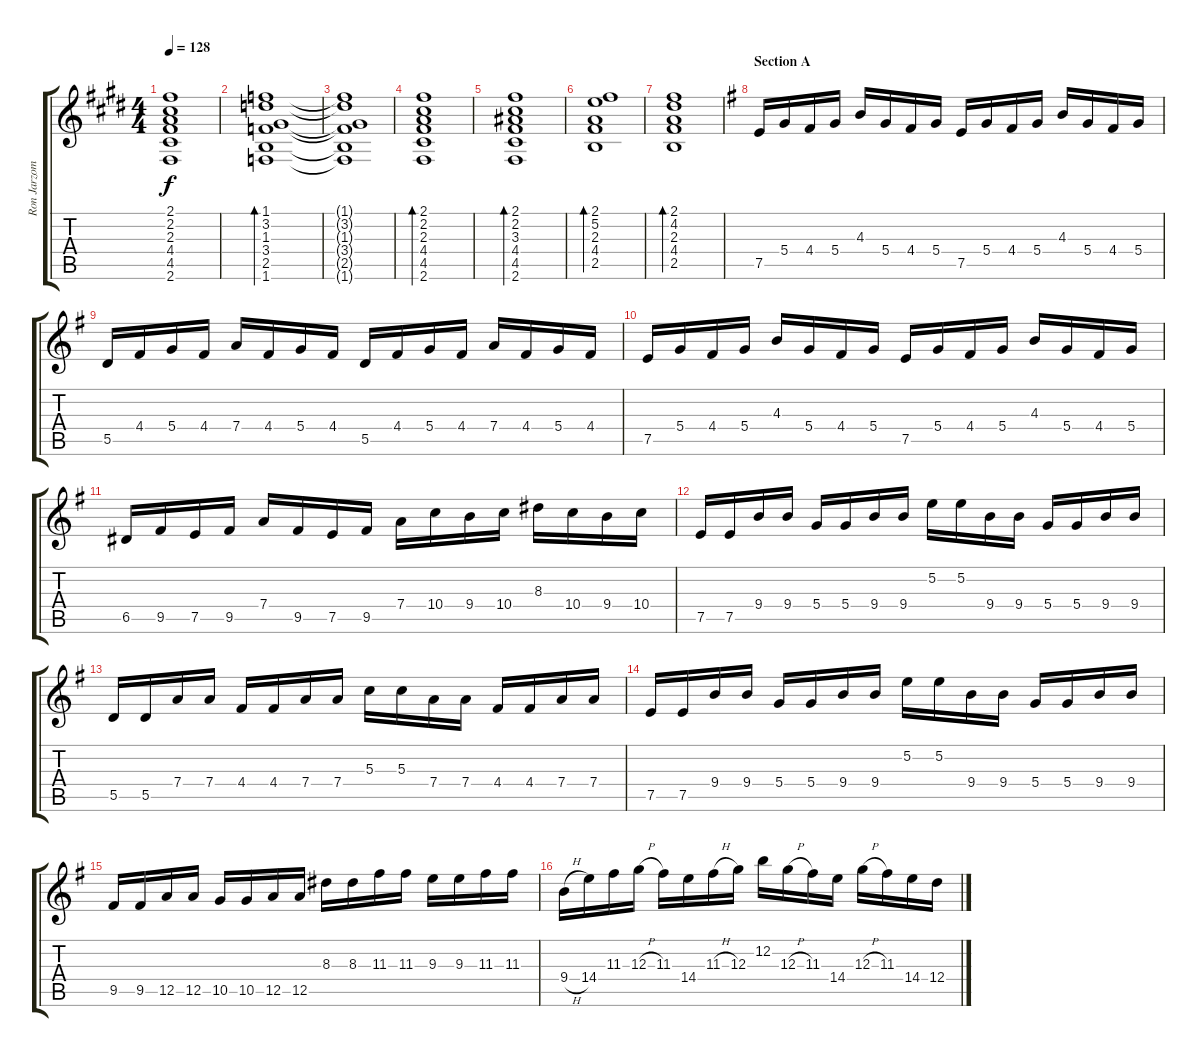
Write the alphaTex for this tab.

\track ("Ron Jarzombek (Right Channel)" "Ron Jarzom") {instrument distortionguitar}
\staff {score tabs}
\tuning (E4 B3 G3 D3 A2 E2) {hide}
\ts (4 4)
\tempo 128
\clef g2
\ks c#minor
(2.1{t} 2.2{t} 2.3{t} 4.4{t} 4.5{t} 2.6{t}).1{dy f} |
(1.1 3.2 1.3 3.4 2.5 1.6).1{bd 120} |
(1.1{t} 3.2{t} 1.3{t} 3.4{t} 2.5{t} 1.6{t}).1 |
(2.1 2.2 2.3 4.4 4.5 2.6).1{bd 120} |
(2.1 2.2 3.3 4.4 4.5 2.6).1{bd 120} |
(2.1 5.2 2.3 4.4 2.5).1{bd 120} |
(2.1 4.2 2.3 4.4 2.5).1{bd 120} |
\section ("" "Section A")
\ks eminor
7.5.16{volume 12 balance 12 instrument distortionguitar} 5.4.16 4.4.16 5.4.16 4.3.16 5.4.16 4.4.16 5.4.16 7.5.16 5.4.16 4.4.16 5.4.16 4.3.16 5.4.16 4.4.16 5.4.16 |
5.5.16 4.4.16 5.4.16 4.4.16 7.4.16 4.4.16 5.4.16 4.4.16 5.5.16 4.4.16 5.4.16 4.4.16 7.4.16 4.4.16 5.4.16 4.4.16 |
7.5.16 5.4.16 4.4.16 5.4.16 4.3.16 5.4.16 4.4.16 5.4.16 7.5.16 5.4.16 4.4.16 5.4.16 4.3.16 5.4.16 4.4.16 5.4.16 |
6.5.16 9.5.16 7.5.16 9.5.16 7.4.16 9.5.16 7.5.16 9.5.16 7.4.16 10.4.16 9.4.16 10.4.16 8.3.16 10.4.16 9.4.16 10.4.16 |
7.5.16 7.5.16 9.4.16 9.4.16 5.4.16 5.4.16 9.4.16 9.4.16 5.2.16 5.2.16 9.4.16 9.4.16 5.4.16 5.4.16 9.4.16 9.4.16 |
5.5.16 5.5.16 7.4.16 7.4.16 4.4.16 4.4.16 7.4.16 7.4.16 5.3.16 5.3.16 7.4.16 7.4.16 4.4.16 4.4.16 7.4.16 7.4.16 |
7.5.16 7.5.16 9.4.16 9.4.16 5.4.16 5.4.16 9.4.16 9.4.16 5.2.16 5.2.16 9.4.16 9.4.16 5.4.16 5.4.16 9.4.16 9.4.16 |
9.5.16 9.5.16 12.5.16 12.5.16 10.5.16 10.5.16 12.5.16 12.5.16 8.3.16 8.3.16 11.3.16 11.3.16 9.3.16 9.3.16 11.3.16 11.3.16 |
9.4{h}.16 14.4.16 11.3.16 12.3{h}.16 11.3.16 14.4.16 11.3{h}.16 12.3.16 12.2.16 12.3{h}.16 11.3.16 14.4.16 12.3{h}.16 11.3.16 14.4.16 12.4.16
